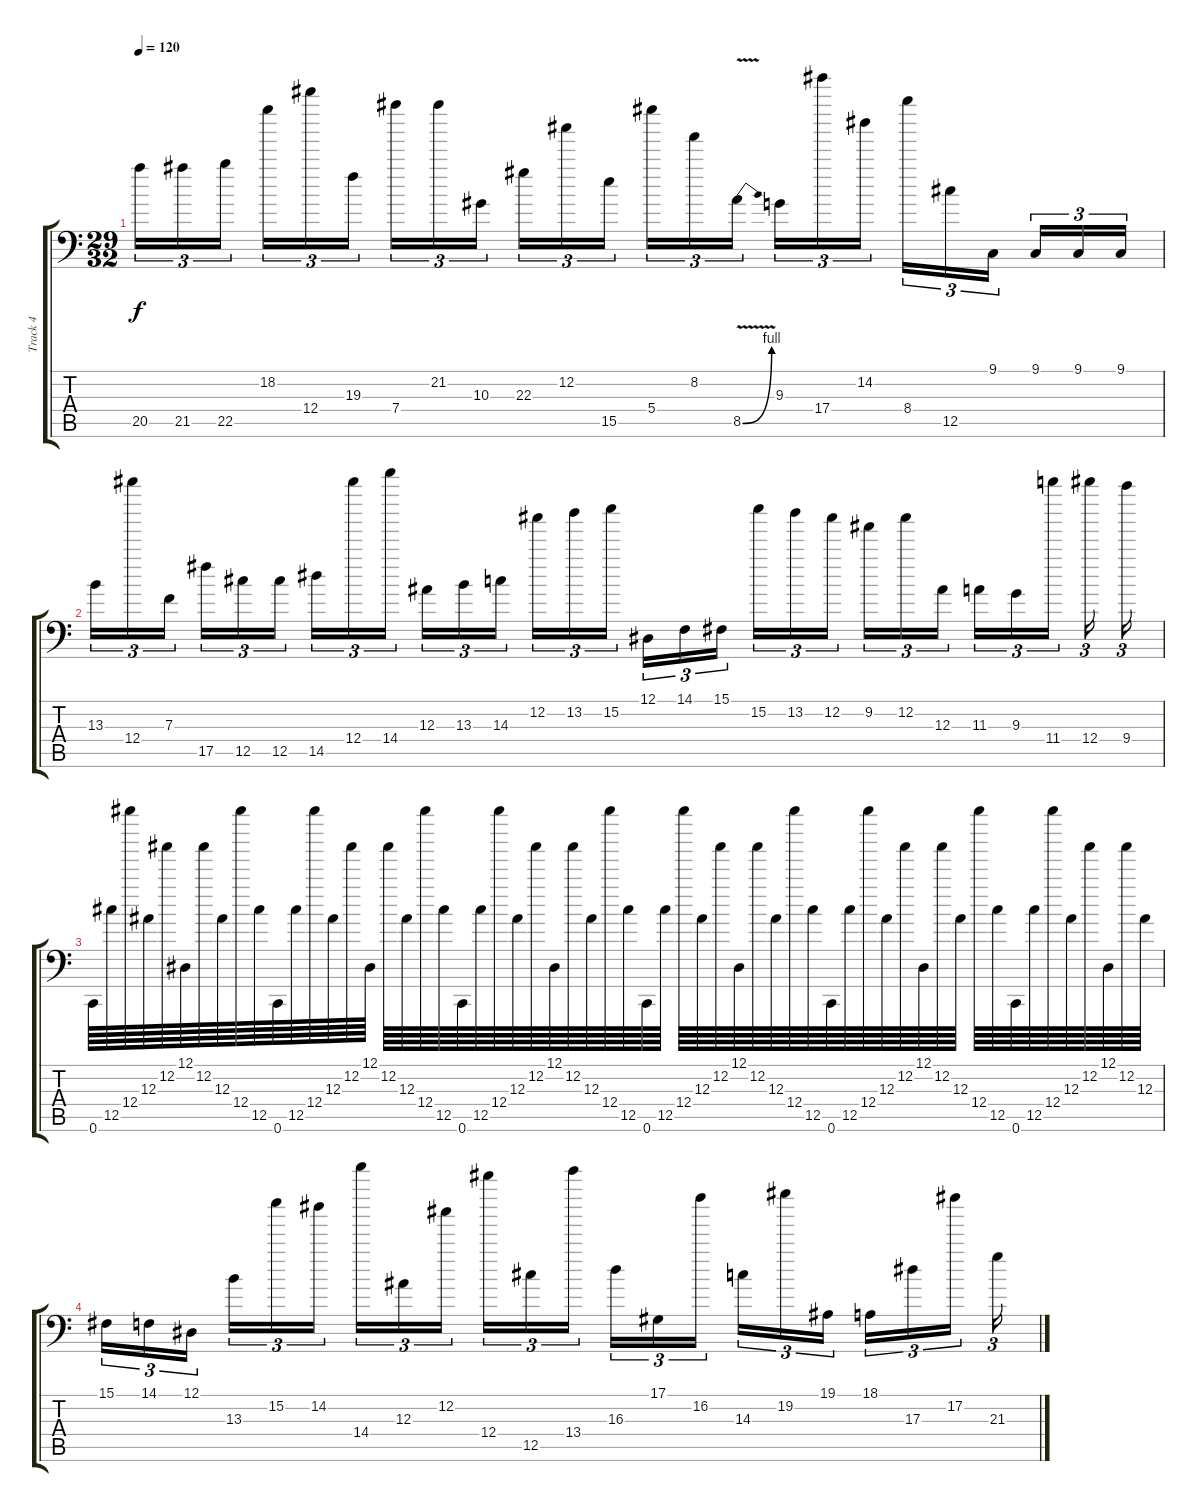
\track ("Track 4" "Track 4") {instrument acousticguitarsteel}
\staff {score tabs}
\tuning (Eb1 Db5 Bb2 Eb6 Db3 C-1) {hide}
\ts (29 32)
\tempo 120
\clef f4
\ks c
20.5.16{tu (3 2) dy f} 21.5.16{tu (3 2)} 22.5.16{tu (3 2)} 18.2.16{tu (3 2)} 12.4.16{tu (3 2)} 19.3.16{tu (3 2)} 7.4.16{tu (3 2)} 21.2.16{tu (3 2)} 10.3.16{tu (3 2)} 22.3.16{tu (3 2)} 12.2.16{tu (3 2)} 15.5.16{tu (3 2)} 5.4.16{tu (3 2)} 8.2.16{tu (3 2)} 8.5{be (bend 0 0 60 4) v}.16{tu (3 2)} 9.3.16{tu (3 2)} 17.4.16{tu (3 2)} 14.2.16{tu (3 2)} 8.4.16{tu (3 2)} 12.5.16{tu (3 2)} 9.1.16{tu (3 2)} 9.1.16{tu (3 2)} 9.1.16{tu (3 2)} 9.1.16{tu (3 2)} |
13.3.16{tu (3 2)} 12.4.16{tu (3 2)} 7.3.16{tu (3 2)} 17.5.16{tu (3 2)} 12.5.16{tu (3 2)} 12.5.16{tu (3 2)} 14.5.16{tu (3 2)} 12.4.16{tu (3 2)} 14.4.16{tu (3 2)} 12.3.16{tu (3 2)} 13.3.16{tu (3 2)} 14.3.16{tu (3 2)} 12.2.16{tu (3 2)} 13.2.16{tu (3 2)} 15.2.16{tu (3 2)} 12.1.16{tu (3 2)} 14.1.16{tu (3 2)} 15.1.16{tu (3 2)} 15.2.16{tu (3 2)} 13.2.16{tu (3 2)} 12.2.16{tu (3 2)} 9.2.16{tu (3 2)} 12.2.16{tu (3 2)} 12.3.16{tu (3 2)} 11.3.16{tu (3 2)} 9.3.16{tu (3 2)} 11.4.16{tu (3 2)} 12.4.16{tu (3 2)} 9.4.16{tu (3 2)} |
0.6.64{instrument distortionguitar} 12.5.64 12.4.64 12.3.64 12.2.64 12.1.64 12.2.64 12.3.64 12.4.64 12.5.64 0.6.64 12.5.64 12.4.64 12.3.64 12.2.64 12.1.64 12.2.64 12.3.64 12.4.64 12.5.64 0.6.64 12.5.64 12.4.64 12.3.64 12.2.64 12.1.64 12.2.64 12.3.64 12.4.64 12.5.64 0.6.64 12.5.64 12.4.64 12.3.64 12.2.64 12.1.64 12.2.64 12.3.64 12.4.64 12.5.64 0.6.64 12.5.64 12.4.64 12.3.64 12.2.64 12.1.64 12.2.64 12.3.64 12.4.64 12.5.64 0.6.64 12.5.64 12.4.64 12.3.64 12.2.64 12.1.64 12.2.64 12.3.64 |
15.1.16{tu (3 2)} 14.1.16{tu (3 2)} 12.1.16{tu (3 2)} 13.3.16{tu (3 2)} 15.2.16{tu (3 2)} 14.2.16{tu (3 2)} 14.4.16{tu (3 2)} 12.3.16{tu (3 2)} 12.2.16{tu (3 2)} 12.4.16{tu (3 2)} 12.5.16{tu (3 2)} 13.4.16{tu (3 2)} 16.3.16{tu (3 2)} 17.1.16{tu (3 2)} 16.2.16{tu (3 2)} 14.3.16{tu (3 2)} 19.2.16{tu (3 2)} 19.1.16{tu (3 2)} 18.1.16{tu (3 2)} 17.3.16{tu (3 2)} 17.2.16{tu (3 2)} 21.3.16{tu (3 2)}
